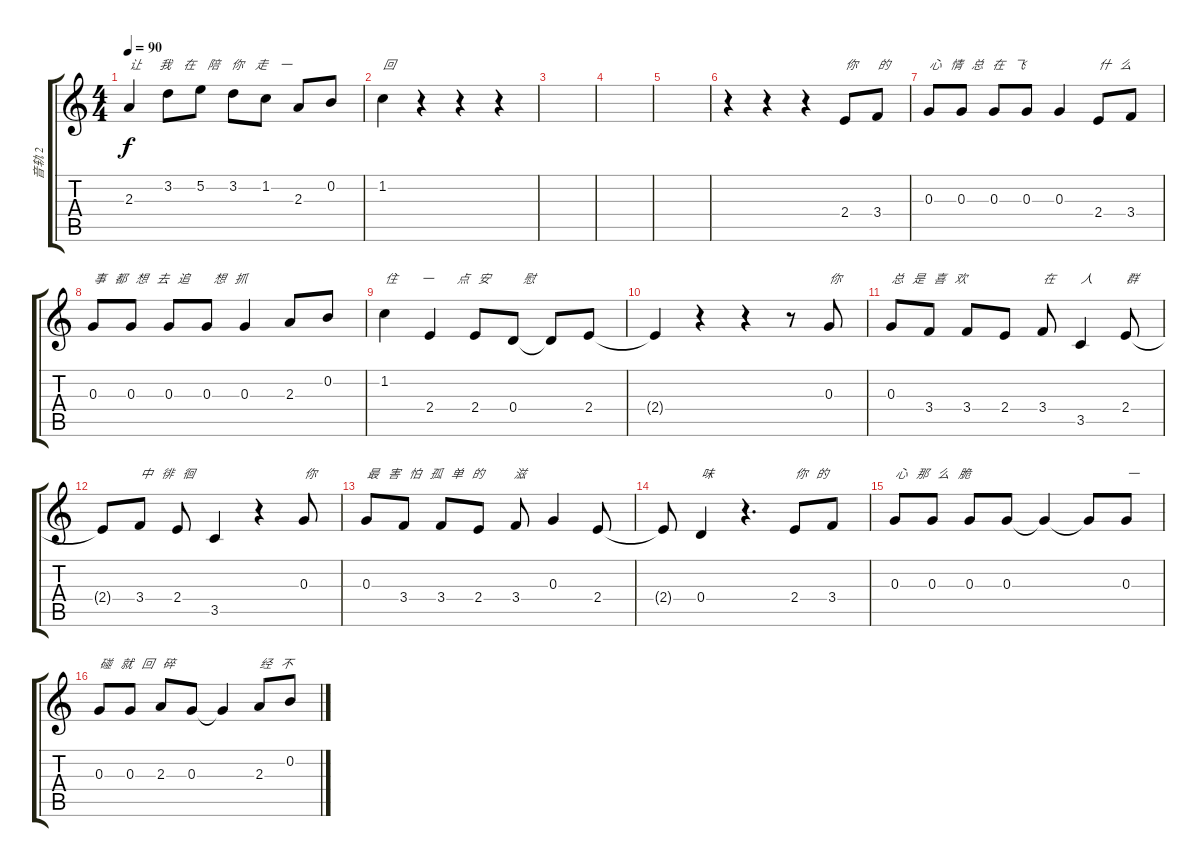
\track ("音轨 2" "音轨 2") {instrument overdrivenguitar}
\staff {score tabs}
\tuning (E4 B3 G3 D3 A2 E2) {hide}
\ts (4 4)
\tempo 90
\clef g2
\ks c
2.3.4{txt "让      我    在    陪    你    走    一" dy f} 3.2.8 5.2.8 3.2.8 1.2.8 2.3.8 0.2.8 |
1.2.4{txt "回"} r.4 r.4 r.4 |
|
|
|
r.4 r.4 r.4 2.4.8{txt "你"} 3.4.8{txt "的"} |
0.3.8{txt "心   情   总   在   飞"} 0.3.8 0.3.8 0.3.8 0.3.4 2.4.8{txt "什   么"} 3.4.8 |
0.3.8{txt "事   都   想   去   追        想   抓"} 0.3.8 0.3.8 0.3.8 0.3.4 2.3.8 0.2.8 |
1.2.4{txt "住        一        点   安           慰    "} 2.4.4 2.4.8 0.4.8 0.4{t}.8 2.4.8 |
2.4{t}.4 r.4 r.4 r.8 0.3.8{txt "你"} |
0.3.8{txt "总   是   喜   欢    "} 3.4.8 3.4.8 2.4.8 3.4.8{txt "在"} 3.5.4{txt "人"} 2.4.8{txt "群 "} |
2.4{t}.8 3.4.8{txt "中   徘   徊"} 2.4.8 3.5.4 r.4 0.3.8{txt "你"} |
0.3.8{txt "最   害   怕   孤   单   的          滋      "} 3.4.8 3.4.8 2.4.8 3.4.8 0.3.4 2.4.8 |
2.4{t}.8 0.4.4{txt "味"} r.4{d} 2.4.8{txt "你   的"} 3.4.8 |
0.3.8{txt "心   那   么   脆"} 0.3.8 0.3.8 0.3.8 0.3{t}.4 0.3{t}.8 0.3.8{txt "一"} |
0.3.8{txt "碰   就   回   碎"} 0.3.8 2.3.8 0.3.8 0.3{t}.4 2.3.8{txt "经   不"} 0.2.8
